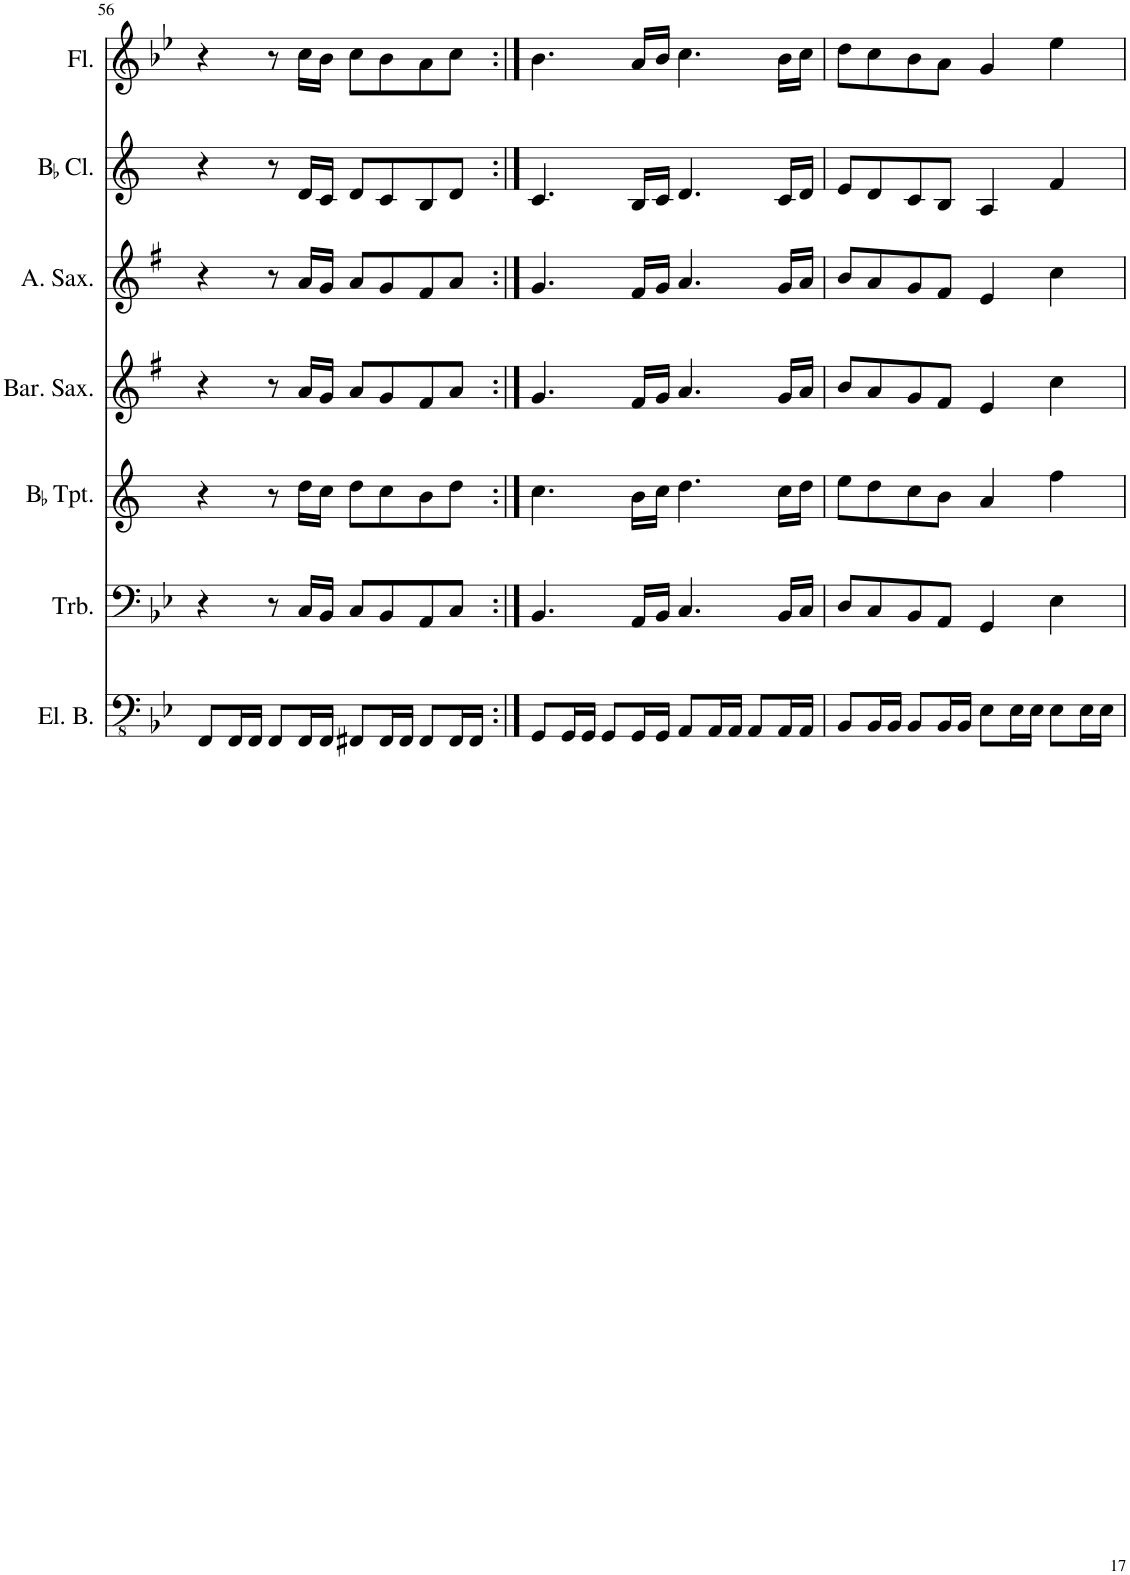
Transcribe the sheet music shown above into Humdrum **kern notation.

**kern	**kern	**kern	**kern	**kern	**kern	**kern
*part7	*part6	*part5	*part4	*part3	*part2	*part1
*staff7	*staff6	*staff5	*staff4	*staff3	*staff2	*staff1
*I"Electric Bass	*I"Trombone	*I"BaccidentalFlat Trumpet	*I"Baritone Saxophone	*I"Alto Saxophone	*I"BaccidentalFlat Clarinet	*I"Flute
*I'El. B.	*I'Trb.	*I'BaccidentalFlat Tpt.	*I'Bar. Sax.	*I'A. Sax.	*I'BaccidentalFlat Cl.	*I'Fl.
!!LO:PB:g=z
*clefFv4	*clefF4	*clefG2	*clefG2	*clefG2	*clefG2	*clefG2
*	*	*Trd1c2	*Trd12c21	*Trd5c9	*Trd1c2	*
*k[b-e-]	*k[b-e-]	*k[]	*k[f#]	*k[f#]	*k[]	*k[b-e-]
*M4/4	*M4/4	*M4/4	*M4/4	*M4/4	*M4/4	*M4/4
=56	=56	=56	=56	=56	=56	=56
8FFF/L	4r	4r	4r	4r	4r	4r
16FFF/L	.	.	.	.	.	.
16FFF/JJ	.	.	.	.	.	.
8FFF/L	8r	8r	8r	8r	8r	8r
16FFF/L	16C/LL	16dd\LL	16a/LL	16a/LL	16d/LL	16cc\LL
16FFF/JJ	16BB-/JJ	16cc\JJ	16g/JJ	16g/JJ	16c/JJ	16b-\JJ
8FFF#X/L	8C/L	8dd\L	8a/L	8a/L	8d/L	8cc\L
16FFF#/L	8BB-/	8cc\	8g/	8g/	8c/	8b-\
16FFF#/JJ	.	.	.	.	.	.
8FFF#/L	8AA/	8b\	8f#/	8f#/	8B/	8a\
16FFF#/L	8C/J	8dd\J	8a/J	8a/J	8d/J	8cc\J
16FFF#/JJ	.	.	.	.	.	.
=57:|!	=57:|!	=57:|!	=57:|!	=57:|!	=57:|!	=57:|!
8GGG/L	4.BB-/	4.cc\	4.g/	4.g/	4.c/	4.b-\
16GGG/L	.	.	.	.	.	.
16GGG/JJ	.	.	.	.	.	.
8GGG/L	.	.	.	.	.	.
16GGG/L	16AA/LL	16b\LL	16f#/LL	16f#/LL	16B/LL	16a/LL
16GGG/JJ	16BB-/JJ	16cc\JJ	16g/JJ	16g/JJ	16c/JJ	16b-/JJ
8AAA/L	4.C/	4.dd\	4.a/	4.a/	4.d/	4.cc\
16AAA/L	.	.	.	.	.	.
16AAA/JJ	.	.	.	.	.	.
8AAA/L	.	.	.	.	.	.
16AAA/L	16BB-/LL	16cc\LL	16g/LL	16g/LL	16c/LL	16b-\LL
16AAA/JJ	16C/JJ	16dd\JJ	16a/JJ	16a/JJ	16d/JJ	16cc\JJ
=58	=58	=58	=58	=58	=58	=58
8BBB-/L	8D/L	8ee\L	8b/L	8b/L	8e/L	8dd\L
16BBB-/L	8C/	8dd\	8a/	8a/	8d/	8cc\
16BBB-/JJ	.	.	.	.	.	.
8BBB-/L	8BB-/	8cc\	8g/	8g/	8c/	8b-\
16BBB-/L	8AA/J	8b\J	8f#/J	8f#/J	8B/J	8a\J
16BBB-/JJ	.	.	.	.	.	.
8EE-\L	4GG/	4a/	4e/	4e/	4A/	4g/
16EE-\L	.	.	.	.	.	.
16EE-\JJ	.	.	.	.	.	.
8EE-\L	4E-\	4ff\	4cc\	4cc\	4f/	4ee-\
16EE-\L	.	.	.	.	.	.
16EE-\JJ	.	.	.	.	.	.
=	=	=	=	=	=	=
*-	*-	*-	*-	*-	*-	*-
